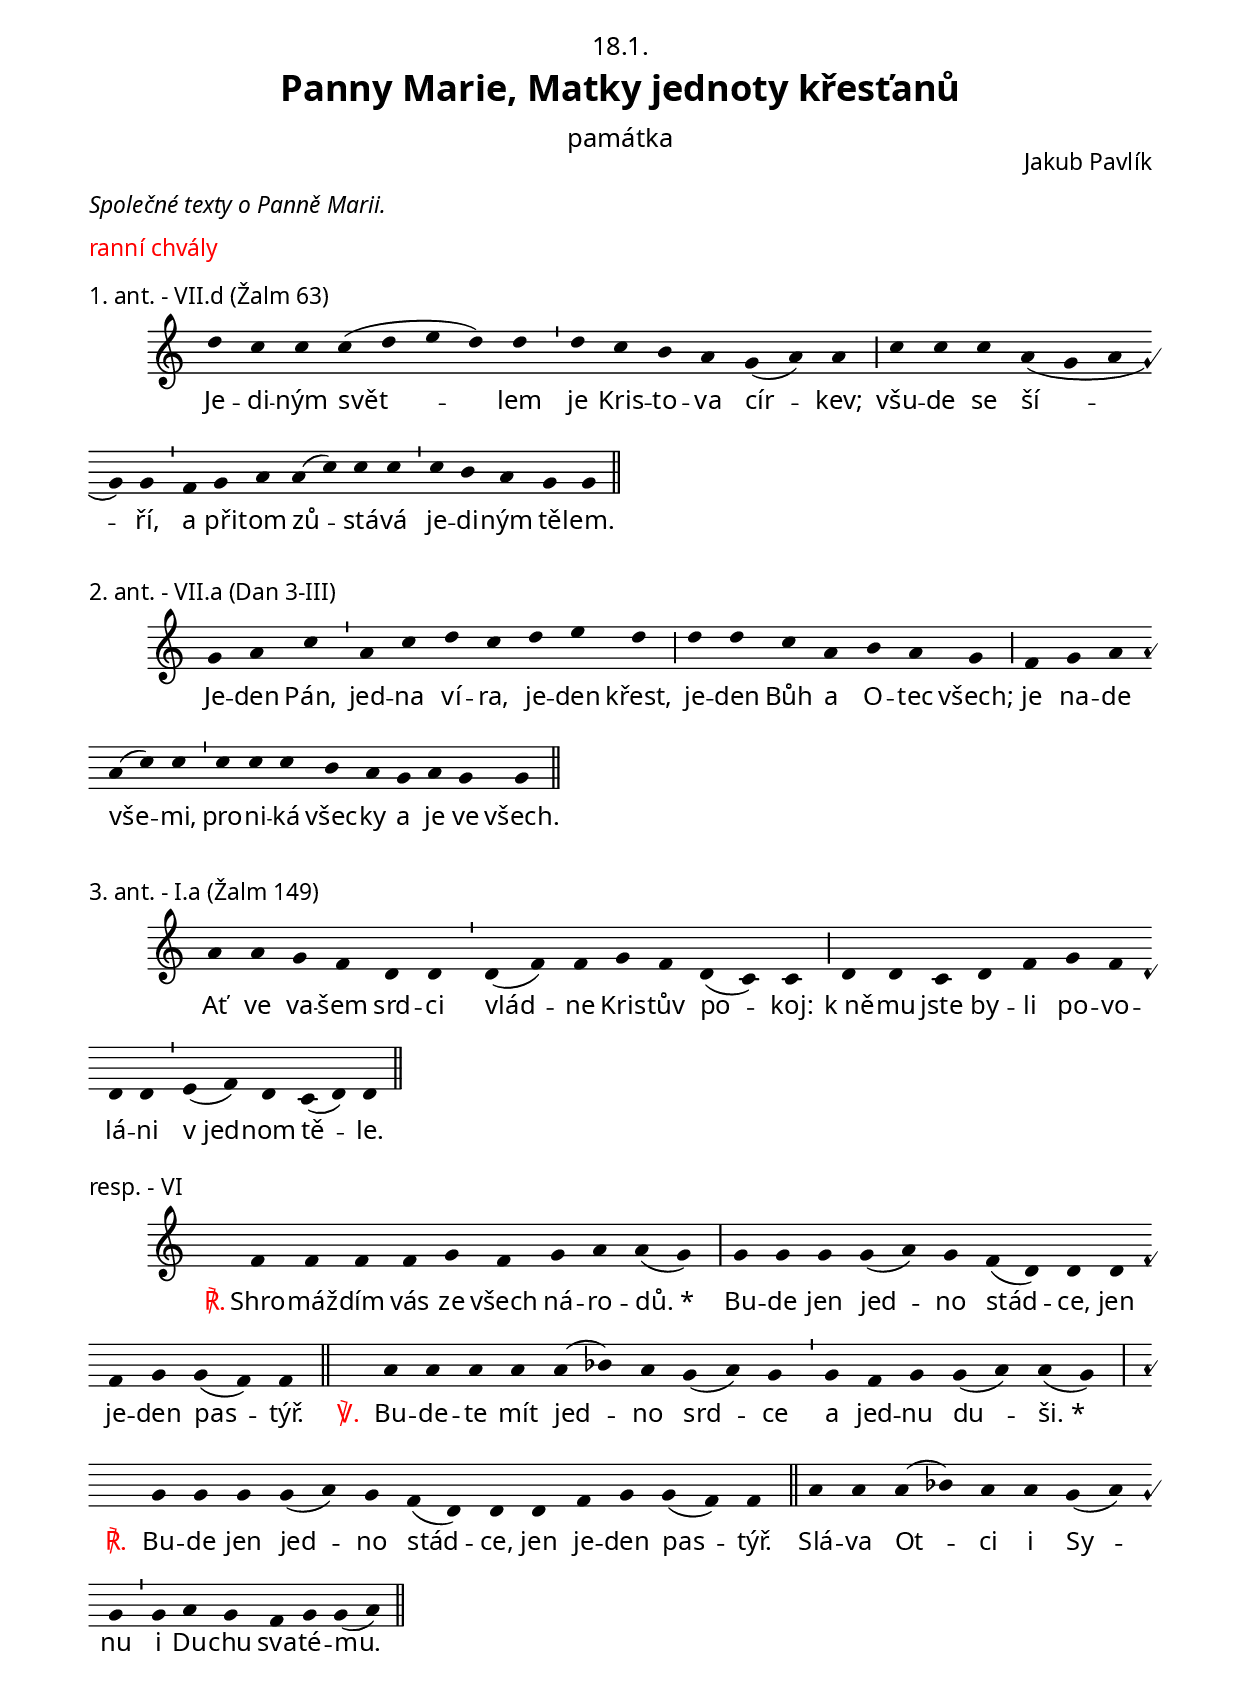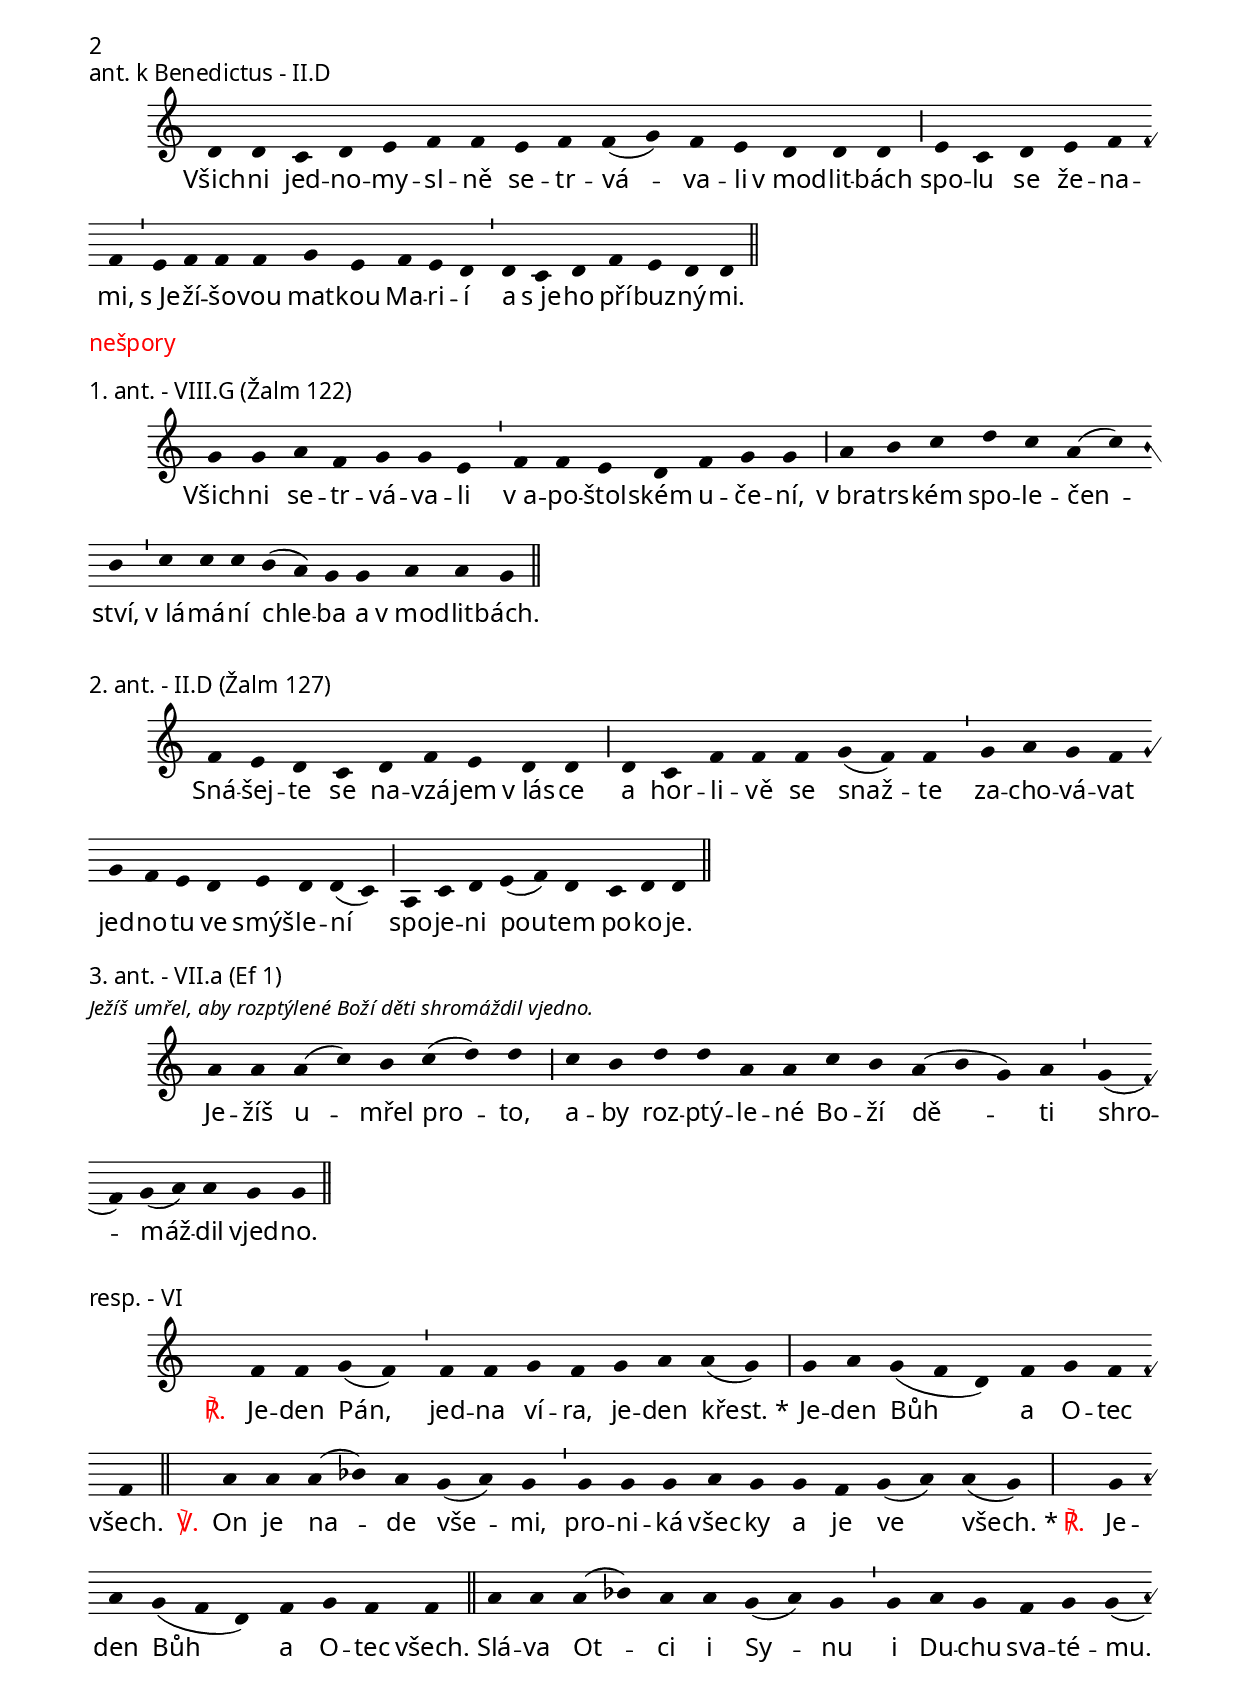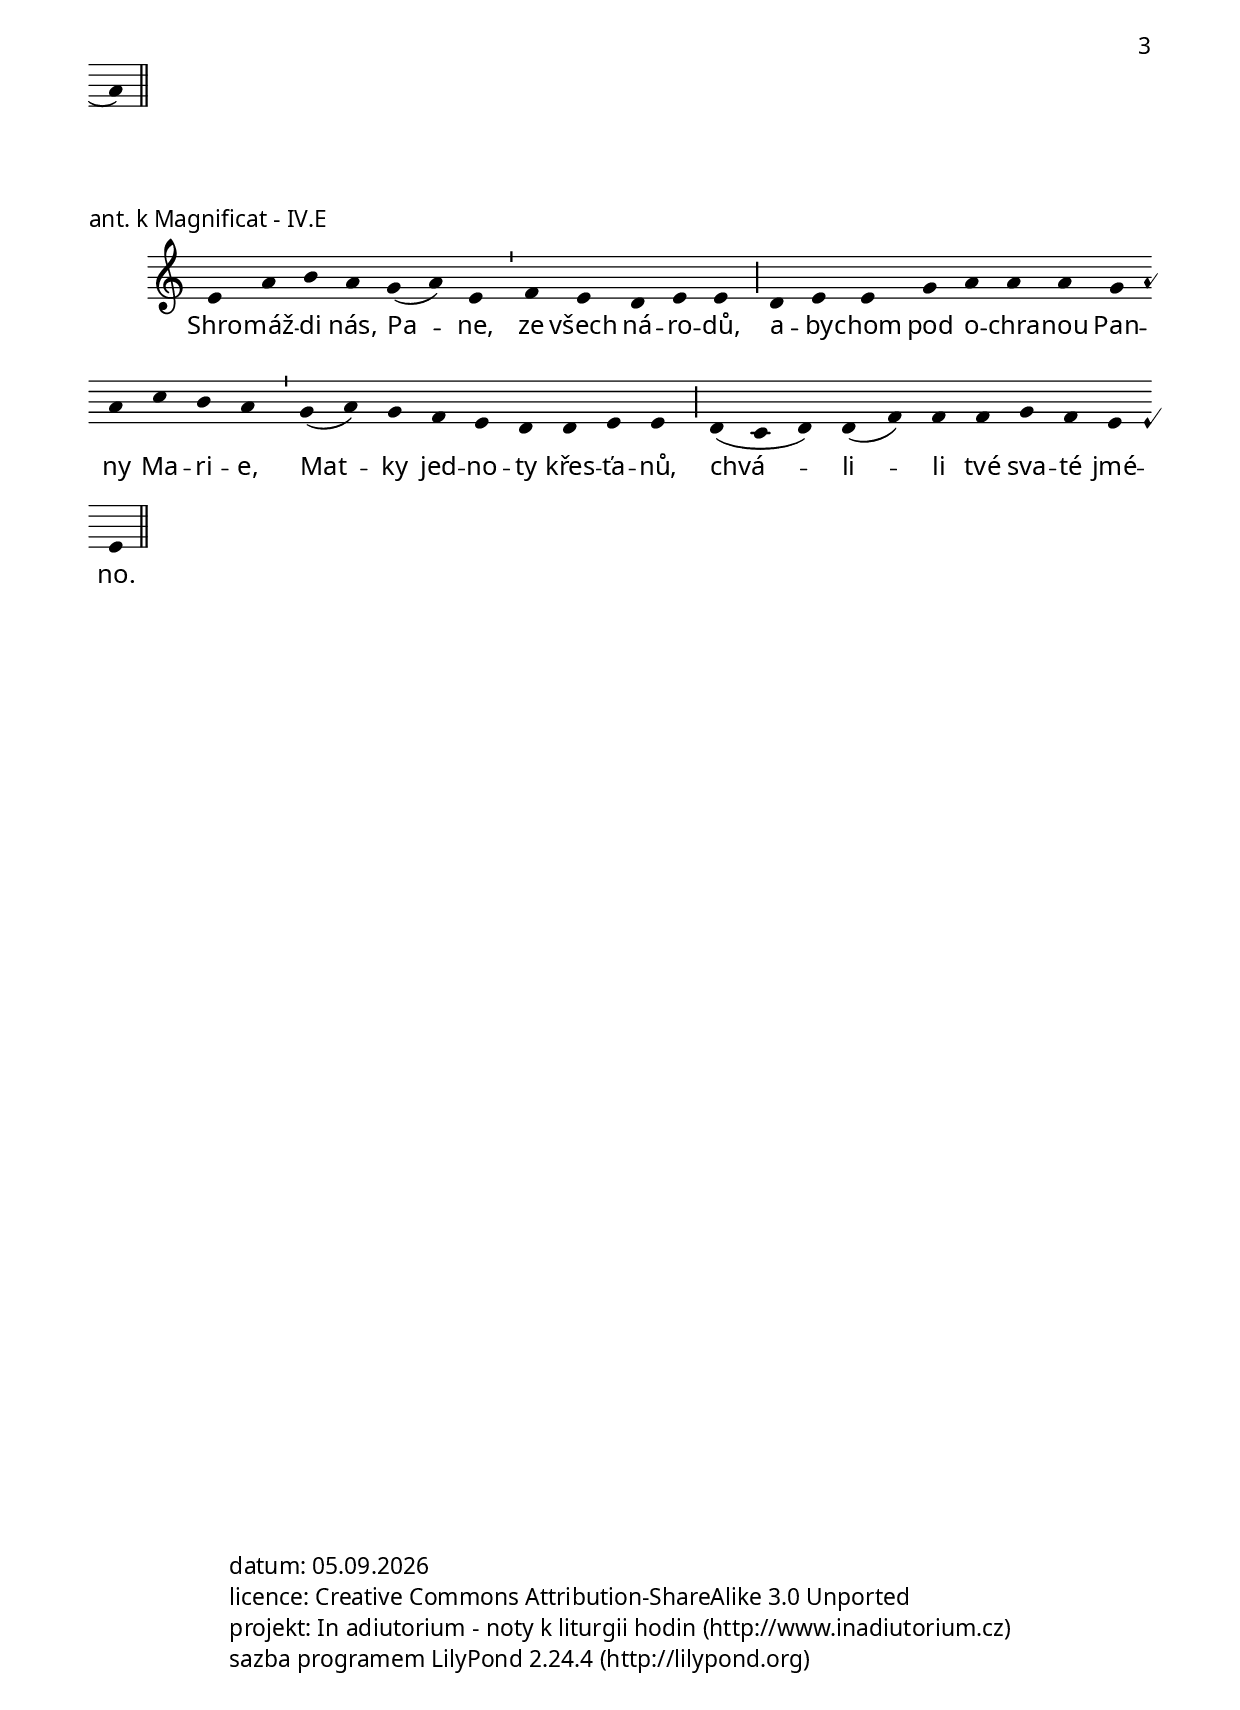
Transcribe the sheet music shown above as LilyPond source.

\version "2.16.0"

\include "../spolecne.ly"
\include "../dilyresponsorii.ly"

\header {
  title = \markup\titleSvatek
            "Panny Marie, Matky jednoty křesťanů"
            památka
            18.1.
  composer = "Jakub Pavlík"
}

\markup\communia #'(#:maria)

\markup {\nadpisHodinka {"ranní chvály"}}

\score {
  \relative c'' {
    \choralniRezim
    d4 c c c( d e d) d \barMin
    d c b a g( a) a \barMaior
    c c c a( g a g) g \barMin
    f g a a( c) c c \barMin
    c b a g g \barFinalis
  }
  \addlyrics {
    Je -- di -- ným svět -- lem
    je Kris -- to -- va cír -- kev;
    všu -- de se ší -- ří,
    a při -- tom zů -- stá -- vá
    je -- di -- ným tě -- lem.
  }
  \header {
    quid = "1. ant."
    modus = "VII"
    differentia = "d"
    psalmus = "Žalm 63"
    placet = "lépe"
    id = "rch-a1"
    piece = \markup {\sestavTitulek}
  }
}

\score {
  \relative c'' {
    \choralniRezim
    g4 a c \barMin
    a c d c d e d \barMaior
    d d c a b a g \barMaior
    f g a a( c) c \barMin
    c c c b a g a g g \barFinalis
  }
  \addlyrics {
    Je -- den Pán,
    jed -- na ví -- ra, je -- den křest,
    je -- den Bůh a O -- tec všech;
    je na -- de vše -- mi,
    pro -- ni -- ká všec -- ky a je ve všech.
  }
  \header {
    quid = "2. ant."
    modus = "VII"
    differentia = "a"
    psalmus = "Dan 3-III"
    id = "rch-a2"
    piece = \markup {\sestavTitulek}
  }
}

\score {
  \relative c'' {
    \choralniRezim
    a4 a g f d d \barMin
    d( f) f g f d( c) c \barMaior
    d d c d f g f d d \barMin
    e( f) d c( d) d \barFinalis
  }
  \addlyrics {
    Ať ve va -- šem srd -- ci vlád -- ne Kris -- tův po -- koj:
    k_ně -- mu jste by -- li po -- vo -- lá -- ni
    v_jed -- nom tě -- le.
  }
  \header {
    quid = "3. ant."
    modus = "I"
    differentia = "a"
    psalmus = "Žalm 149"
    fial = "antifony/velikonoce_tyden4.ly#ne-1ne-a1?zacatek"
    id = "rch-a3"
    piece = \markup {\sestavTitulek}
  }
}

\score {
  \relative c' {
    \choralniRezim

    % R
    \neviditelna f
    f4 f f f g f g a a( g) \barMax
    g g g g( a) g f( d) d d f g g( f) f \barFinalis
    % V
    \neviditelna a
    a4 a a a a( bes) a g( a) g \barMin
    g f g g( a) a( g) \barMax
    % R
    \neviditelna a
    g g g g( a) g f( d) d d f g g( f) f \barFinalis
    % Slava
    \respVIdoxologie \barFinalis
  }
  \addlyrics {
    \Response Shro -- máž -- dím vás ze všech ná -- ro -- dů._*
    Bu -- de jen jed -- no stád -- ce, jen je -- den pas -- týř.
    \Verse Bu -- de -- te mít jed -- no srd -- ce
    a jed -- nu du -- ši._*
    \Response Bu -- de jen jed -- no stád -- ce, jen je -- den pas -- týř.
    \textRespDoxologie
  }
  \header {
    quid = "resp."
    modus = "VI"
    id = "rch-r"
    piece = \markup {\sestavTitulekResp}
  }
}

\score {
  \relative c' {
    \choralniRezim
    d4 d c d e f f
    e f f( g) f e d d d \barMaior
    e c d e f f \barMin
    e f f f g e f e d \barMin
    d c d f e d d \barFinalis
  }
  \addlyrics {
    Všich -- ni jed -- no -- my -- sl -- ně
    se -- tr -- vá -- va -- li v_mod -- lit -- bách
    spo -- lu se že -- na -- mi,
    s_Je -- ží -- šo -- vou mat -- kou Ma -- ri -- í
    a s_je -- ho pří -- buz -- ný -- mi.
  }
  \header {
    quid = "ant. k Benedictus"
    modus = "II"
    differentia = "D"
    psalmus = ""
    id = "rch-aben"
    piece = \markup {\sestavTitulekBezZalmu}
  }
}

\markup {\nadpisHodinka {"nešpory"}}

\score {
  \relative c'' {
    \choralniRezim
    g4 g a f g g e \barMin
    f f e d f g g \barMaior
    a b c d c a( c) b \barMin
    c c c b( a) g g a a g \barFinalis
  }
  \addlyrics {
    Všich -- ni se -- tr -- vá -- va -- li
    v_a -- po -- štol -- ském u -- če -- ní,
    v_bra -- trs -- kém spo -- le -- čen -- ství,
    v_lá -- má -- ní chle -- ba a v_mod -- lit -- bách.
  }
  \header {
    quid = "1. ant."
    modus = "VIII"
    differentia = "G"
    psalmus = "Žalm 122"
    placet = "lépe"
    id = "ne-a1"
    piece = \markup {\sestavTitulek}
  }
}

\score {
  \relative c' {
    \choralniRezim
    f4 e d c d f e d d \barMaior
    d c f f f g( f) f \barMin
    g a g f g f e d e d d( c) \barMaior
    a c d e( f) d c d d \barFinalis
  }
  \addlyrics {
    Sná -- šej -- te se na -- vzá -- jem v_lás -- ce
    a hor -- li -- vě se snaž -- te
    za -- cho -- vá -- vat jed -- no -- tu ve smýš -- le -- ní
    spo -- je -- ni pou -- tem po -- ko -- je.
  }
  \header {
    quid = "2. ant."
    modus = "II"
    differentia = "D"
    psalmus = "Žalm 127"
    id = "ne-a2"
    piece = \markup {\sestavTitulek}
  }
}

\score {
  \relative c'' {
    \choralniRezim
    a4 a a( c) b c( d) d \barMaior
    c b d d a a c b a( b g) a \barMin
    g( f) g( a) a g g \barFinalis
  }
  \addlyrics {
    Je -- žíš u -- mřel pro -- to,
    a -- by roz -- ptý -- le -- né Bo -- ží dě -- ti
    shro -- máž -- dil vjed -- no.
  }
  \header {
    textus_approbatus = "Ježíš umřel, aby rozptýlené Boží děti shromáždil vjedno."
    quid = "3. ant."
    modus = "VII"
    differentia = "a"
    psalmus = "Ef 1"
    fial = "antifony/pust_tyden5.ly#so-aben"
    id = "ne-a3"
    piece = \markup {\sestavTitulek}
  }
}

\score {
  \relative c' {
    \choralniRezim

    % R
    \neviditelna f
    f4 f g( f) \barMin f f g f g a a( g) \barMax
    g a g( f d) f g f f \barFinalis
    % V
    \neviditelna a
    a4 a a( bes) a g( a) g \barMin
    g g g a g g f g( a) a( g) \barMax
    % R
    \neviditelna a
    g a g( f d) f g f f \barFinalis
    % Slava
    \respVIdoxologie \barFinalis
  }
  \addlyrics {
    \Response Je -- den Pán, jed -- na ví -- ra, je -- den křest._*
    Je -- den Bůh a O -- tec všech.
    \Verse On je na -- de vše -- mi,
    pro -- ni -- ká všec -- ky a je ve všech._*
    \Response Je -- den Bůh a O -- tec všech.
    \textRespDoxologie
  }
  \header {
    quid = "resp."
    modus = "VI"
    id = "ne-r"
    piece = \markup {\sestavTitulekResp}
  }
}

\score {
  \relative c' {
    \choralniRezim
    e4 a b a g( a) e \barMin f e d e e \barMaior
    d e e g a a a g a c b a \barMin
    g( a) g f e d d e e \barMaior
    d( c d) d( f) f f g f e e \barFinalis
  }
  \addlyrics {
    Shro -- máž -- di nás, Pa -- ne, ze všech ná -- ro -- dů,
    a -- by -- chom pod o -- chra -- nou Pan -- ny Ma -- ri -- e,
    Mat -- ky jed -- no -- ty křes -- ťa -- nů,
    chvá -- li -- li tvé sva -- té jmé -- no.
  }
  \header {
    quid = "ant. k Magnificat"
    modus = "IV"
    differentia = "E"
    psalmus = ""
    id = "ne-amag"
    piece = \markup {\sestavTitulekBezZalmu}
  }
}